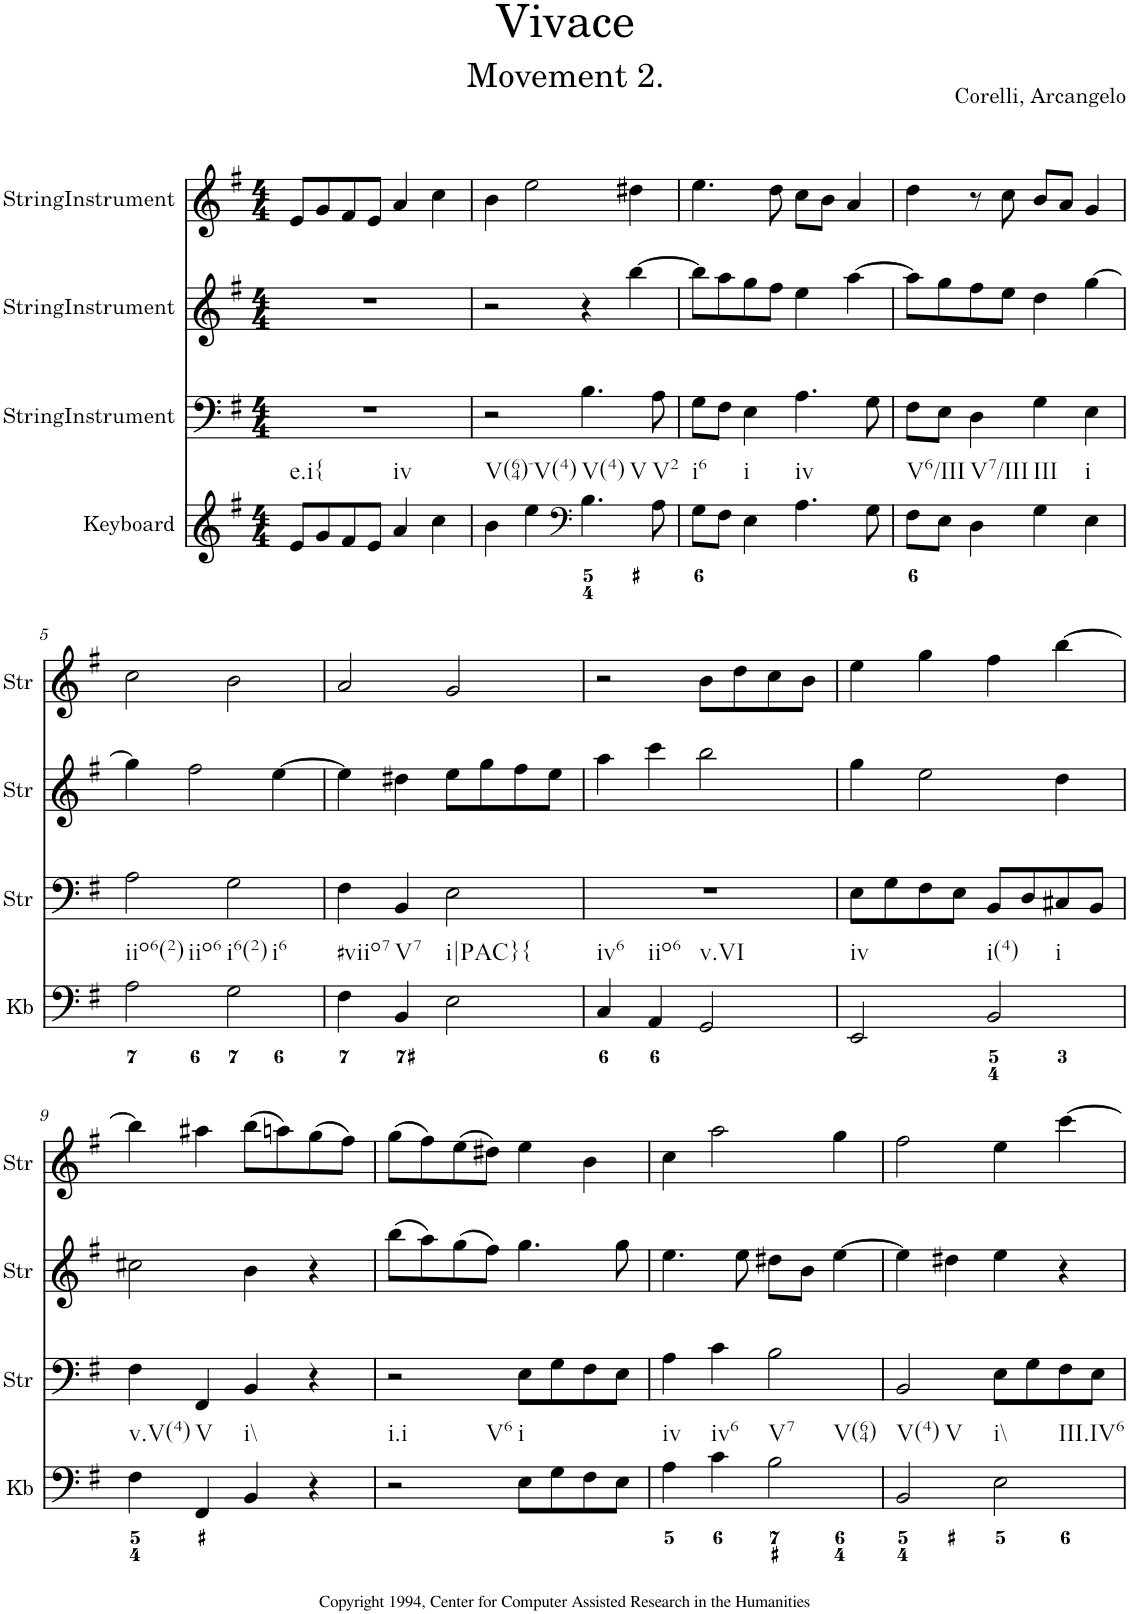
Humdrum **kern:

**kern	**kern	**kern	**kern
*part4	*part3	*part2	*part1
*staff4	*staff3	*staff2	*staff1
*I"Keyboard	*I"StringInstrument	*I"StringInstrument	*I"StringInstrument
*I'Kb	*I'Str	*I'Str	*I'Str
*clefG2	*clefF4	*clefG2	*clefG2
*k[f#]	*k[f#]	*k[f#]	*k[f#]
*M4/4	*M4/4	*M4/4	*M4/4
=1	=1	=1	=1
!LO:TX:b:t=e.i{	!	!	!
8e/L	1r	1r	8e/L
8g/	.	.	8g/
8f#/	.	.	8f#/
8e/J	.	.	8e/J
!LO:TX:b:t=iv	!	!	!
4a/	.	.	4a/
4cc\	.	.	4cc\
=2	=2	=2	=2
!LO:TX:b:t=V(64)-V(4)	!	!	!
4b\	2r	2r	4b\
4ee\	.	.	2ee\
*clefF4	*	*	*
!LO:TX:b:t=V(4)	!	!	!
!LO:TX:b:t=V	!	!	!
4.B\	4.B\	4r	.
.	.	[4bb\	4dd#X\
!LO:TX:b:t=V2	!	!	!
8A\	8A\	.	.
=3	=3	=3	=3
!LO:TX:b:t=i6	!	!	!
8G\L	8G\L	8bb\L]	4.ee\
8F#\J	8F#\J	8aa\	.
!LO:TX:b:t=i	!	!	!
4E\	4E\	8gg\	.
.	.	8ff#\J	8dd\
!LO:TX:b:t=iv	!	!	!
4.A\	4.A\	4ee\	8cc\L
.	.	.	8b\J
.	.	[4aa\	4a/
8G\	8G\	.	.
=4	=4	=4	=4
!LO:TX:b:t=V6/III	!	!	!
8F#\L	8F#\L	8aa\L]	4dd\
8E\J	8E\J	8gg\	.
!LO:TX:b:t=V7/III	!	!	!
4D\	4D\	8ff#\	8r
.	.	8ee\J	8cc\
!LO:TX:b:t=III	!	!	!
4G\	4G\	4dd\	8b/L
.	.	.	8a/J
!LO:TX:b:t=i	!	!	!
4E\	4E\	[4gg\	4g/
!!LO:LB:g=z
=5	=5	=5	=5
!LO:TX:b:t=iio6(2)	!	!	!
!LO:TX:b:t=iio6	!	!	!
2A\	2A\	4gg\]	2cc\
.	.	2ff#\	.
!LO:TX:b:t=i6(2)	!	!	!
!LO:TX:b:t=i6	!	!	!
2G\	2G\	.	2b\
.	.	[4ee\	.
=6	=6	=6	=6
!LO:TX:b:t=#viio7	!	!	!
4F#\	4F#\	4ee\]	2a/
!LO:TX:b:t=V7	!	!	!
4BB/	4BB/	4dd#X\	.
!LO:TX:b:t=i|PAC}{	!	!	!
2E\	2E\	8ee\L	2g/
.	.	8gg\	.
.	.	8ff#\	.
.	.	8ee\J	.
=7	=7	=7	=7
!LO:TX:b:t=iv6	!	!	!
4C/	1r	4aa\	2r
!LO:TX:b:t=iio6	!	!	!
4AA/	.	4ccc\	.
!LO:TX:b:t=v.VI	!	!	!
2GG/	.	2bb\	8b\L
.	.	.	8dd\
.	.	.	8cc\
.	.	.	8b\J
=8	=8	=8	=8
!LO:TX:b:t=iv	!	!	!
2EE/	8E\L	4gg\	4ee\
.	8G\	.	.
.	8F#\	2ee\	4gg\
.	8E\J	.	.
!LO:TX:b:t=i(4)	!	!	!
!LO:TX:b:t=i	!	!	!
2BB/	8BB/L	.	4ff#\
.	8D/	.	.
.	8C#X/	4dd\	[4bb\
.	8BB/J	.	.
!!LO:LB:g=z
=9	=9	=9	=9
!LO:TX:b:t=v.V(4)	!	!	!
4F#\	4F#\	2cc#X\	4bb\]
!LO:TX:b:t=V	!	!	!
4FF#/	4FF#/	.	4aa#X\
!LO:TX:b:t=i\\	!	!	!
4BB/	4BB/	4b\	(8bb\L
.	.	.	8aan\)
4r	4r	4r	(8gg\
.	.	.	8ff#\J)
=10	=10	=10	=10
!LO:TX:b:t=i.i	!	!	!
!LO:TX:b:t=V6	!	!	!
2r	2r	(8bb\L	(8gg\L
.	.	8aa\)	8ff#\)
.	.	(8gg\	(8ee\
.	.	8ff#\J)	8dd#X\J)
!LO:TX:b:t=i	!	!	!
8E\L	8E\L	4.gg\	4ee\
8G\	8G\	.	.
8F#\	8F#\	.	4b\
8E\J	8E\J	8gg\	.
=11	=11	=11	=11
!LO:TX:b:t=iv	!	!	!
4A\	4A\	4.ee\	4cc\
!LO:TX:b:t=iv6	!	!	!
4c\	4c\	.	2aa\
.	.	8ee\	.
!LO:TX:b:t=V7	!	!	!
!LO:TX:b:t=V(64)	!	!	!
2B\	2B\	8dd#X\L	.
.	.	8b\J	.
.	.	[4ee\	4gg\
=12	=12	=12	=12
!LO:TX:b:t=V(4)	!	!	!
!LO:TX:b:t=V	!	!	!
2BB/	2BB/	4ee\]	2ff#\
.	.	4dd#X\	.
!LO:TX:b:t=i\\	!	!	!
!LO:TX:b:t=III.IV6	!	!	!
2E\	8E\L	4ee\	4ee\
.	8G\	.	.
.	8F#\	4r	[4ccc\
.	8E\J	.	.
=	=	=	=
*-	*-	*-	*-
